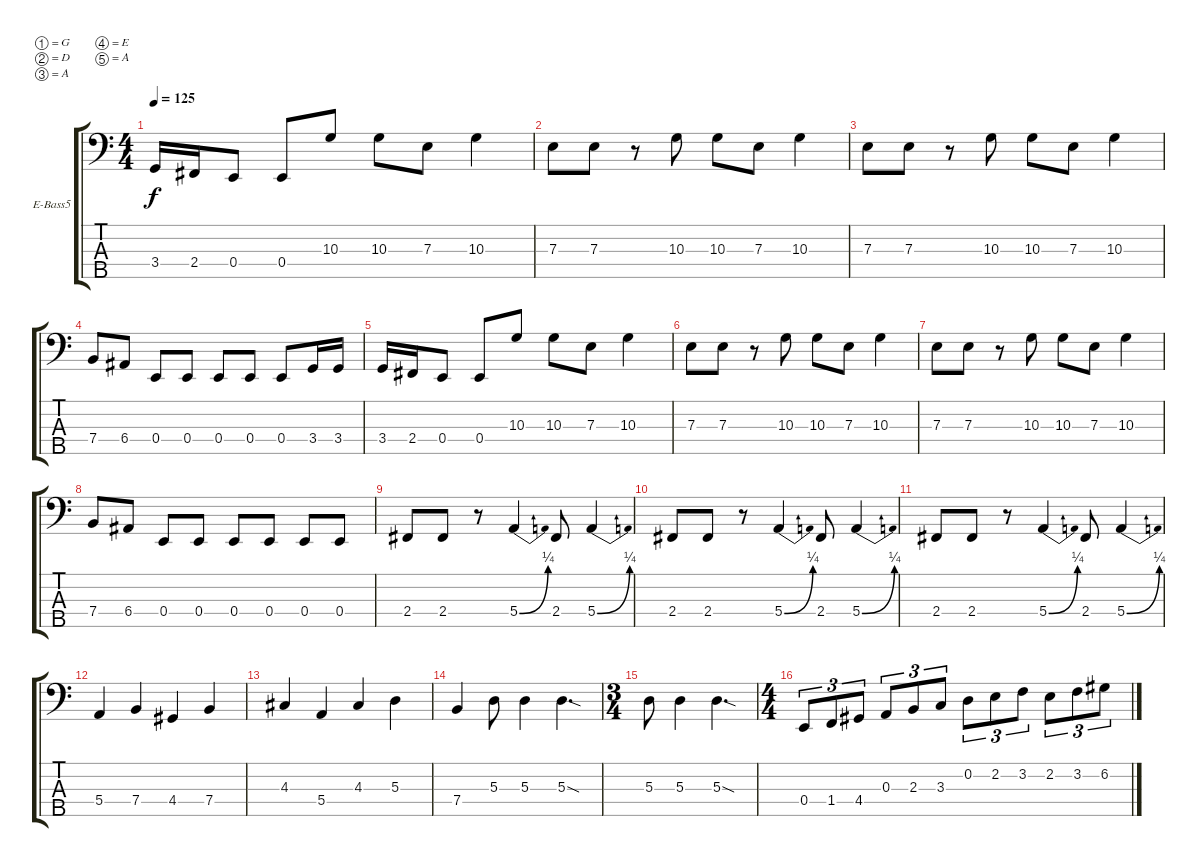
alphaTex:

\bracketExtendMode groupsimilarinstruments
\firstSystemTrackNameOrientation horizontal
\otherSystemsTrackNameOrientation horizontal
\track ("Rob" "E-Bass5") {instrument electricbassfinger}
\staff {score tabs}
\tuning (G2 D2 A1 E1 A0)
\ts (4 4)
\tempo 125
\clef f4
\ks c
3.4.16{dy f} 2.4.16 0.4.8 0.4.8 10.3.8 10.3.8 7.3.8 10.3.4 |
7.3.8 7.3.8 r.8 10.3.8 10.3.8 7.3.8 10.3.4 |
7.3.8 7.3.8 r.8 10.3.8 10.3.8 7.3.8 10.3.4 |
7.4.8 6.4.8 0.4.8 0.4.8 0.4.8 0.4.8 0.4.8 3.4.16 3.4.16 |
3.4.16 2.4.16 0.4.8 0.4.8 10.3.8 10.3.8 7.3.8 10.3.4 |
7.3.8 7.3.8 r.8 10.3.8 10.3.8 7.3.8 10.3.4 |
7.3.8 7.3.8 r.8 10.3.8 10.3.8 7.3.8 10.3.4 |
7.4.8 6.4.8 0.4.8 0.4.8 0.4.8 0.4.8 0.4.8 0.4.8 |
2.4.8 2.4.8 r.8 5.4{be (bend 0 0 60 1)}.4 2.4.8 5.4{be (bend 0 0 60 1)}.4 |
2.4.8 2.4.8 r.8 5.4{be (bend 0 0 60 1)}.4 2.4.8 5.4{be (bend 0 0 60 1)}.4 |
2.4.8 2.4.8 r.8 5.4{be (bend 0 0 60 1)}.4 2.4.8 5.4{be (bend 0 0 60 1)}.4 |
5.4.4 7.4.4 4.4.4 7.4.4 |
4.3.4 5.4.4 4.3.4 5.3.4 |
7.4.4 5.3.8 5.3.4 5.3{sod}.4{d} |
\ts (3 4)
5.3.8 5.3.4 5.3{sod}.4{d} |
\ts (4 4)
0.4.8{tu (3 2)} 1.4.8{tu (3 2)} 4.4.8{tu (3 2)} 0.3.8{tu (3 2)} 2.3.8{tu (3 2)} 3.3.8{tu (3 2)} 0.2.8{tu (3 2)} 2.2.8{tu (3 2)} 3.2.8{tu (3 2)} 2.2.8{tu (3 2)} 3.2.8{tu (3 2)} 6.2.8{tu (3 2)}
